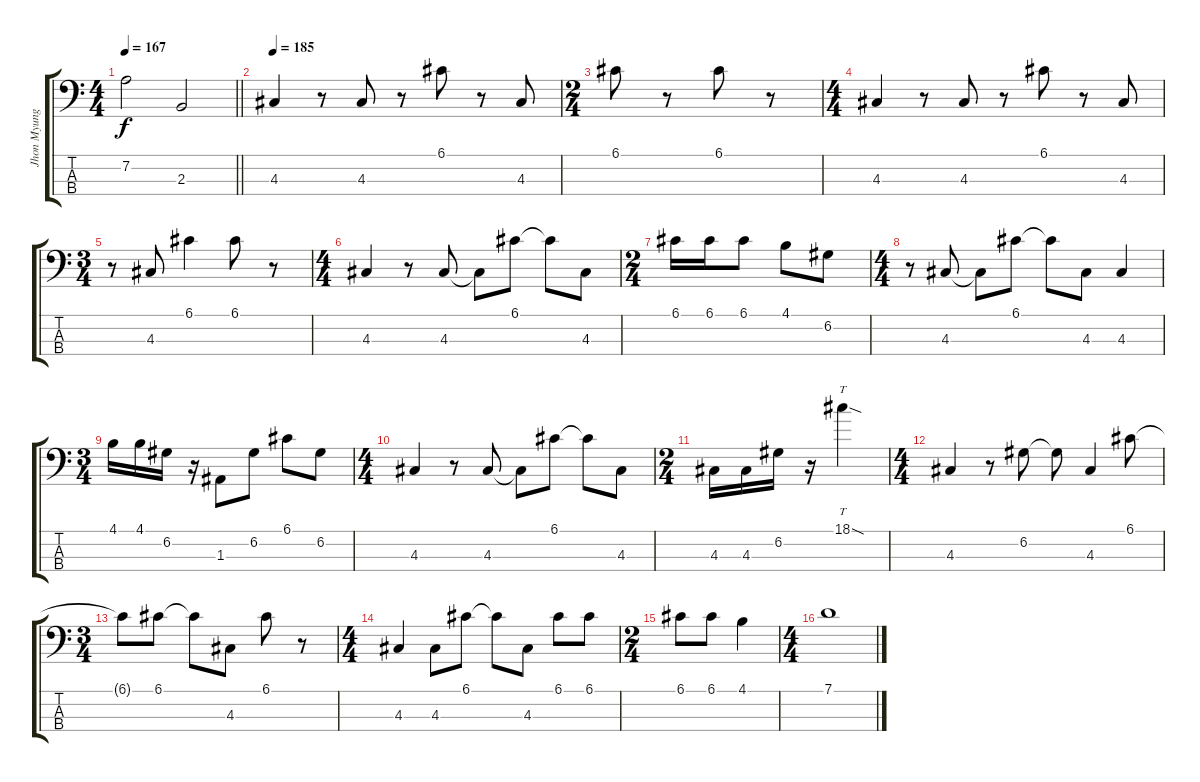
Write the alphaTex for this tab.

\track ("Jhon Myung" "Jhon Myung") {instrument electricbasspick}
\staff {score tabs}
\tuning (G2 D2 A1 E1) {hide}
\ts (4 4)
\tempo 167
\clef f4
\barLineRight lightlight
\ks c
7.2{t}.2{dy f} 2.3.2 |
\tempo 185
4.3.4 r.8 4.3.8 r.8 6.1.8 r.8 4.3.8 |
\ts (2 4)
6.1.8 r.8 6.1.8 r.8 |
\ts (4 4)
4.3.4 r.8 4.3.8 r.8 6.1.8 r.8 4.3.8 |
\ts (3 4)
r.8 4.3.8 6.1.4 6.1.8 r.8 |
\ts (4 4)
4.3.4 r.8 4.3.8 4.3{t}.8 6.1.8 6.1{t}.8 4.3.8 |
\ts (2 4)
6.1.16 6.1.16 6.1.8 4.1.8 6.2.8 |
\ts (4 4)
r.8 4.3.8 4.3{t}.8 6.1.8 6.1{t}.8 4.3.8 4.3.4 |
\ts (3 4)
4.1.16 4.1.16 6.2.16 r.16 1.3.8 6.2.8 6.1.8 6.2.8 |
\ts (4 4)
4.3.4 r.8 4.3.8 4.3{t}.8 6.1.8 6.1{t}.8 4.3.8 |
\ts (2 4)
4.3.16 4.3.16 6.2.16 r.16 18.1{sod}.4{tt} |
\ts (4 4)
4.3.4 r.8 6.2.8 6.2{t}.8 4.3.4 6.1.8 |
\ts (3 4)
6.1{t}.8 6.1.8 6.1{t}.8 4.3.8 6.1.8 r.8 |
\ts (4 4)
4.3.4 4.3.8 6.1.8 6.1{t}.8 4.3.8 6.1.8 6.1.8 |
\ts (2 4)
6.1.8 6.1.8 4.1.4 |
\ts (4 4)
7.1.1
